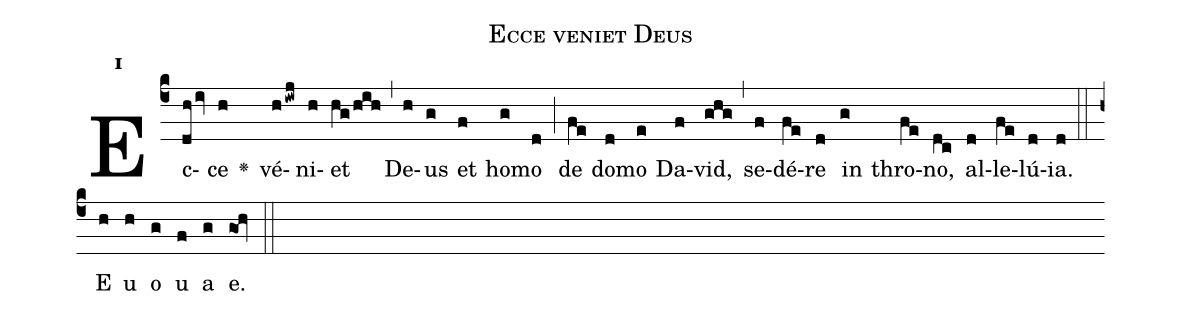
name:Ecce veniet Deus;
office-part:Antiphona;
mode:1;
%%
initial-style: 1;
name: Ecce veniet Deus
book: Antiphonae & Responsoria/Tomus I, p. 19;
occasion: Hebdomada I Adventus Feria VI;
office-part: Laudes Ant E;
user-notes: ;
commentary: ;
annotation: 1a2;
centering-scheme: english;
fontsize: 12;
font: OFLSortsMillGoudy;
height: 11;
width: 4.5;
%%
(c4)Ec(dhiv)ce(h) <v>\greheightstar</v>() vé(hiwj)ni(h)et(hg/hih) (,) De(h)us(g) et(f) ho(g)mo(d) (;) de(fe) do(d)mo(e) Da(f)vid,(ghg) (,) se(f)dé(fe)re(d) in(g) thro(fe)no,(dc) al(d)le(fe)lú(d)ia.(d) (::)
E(h) u(h) o(g) u(f) a(g) e.(goh) (::)
